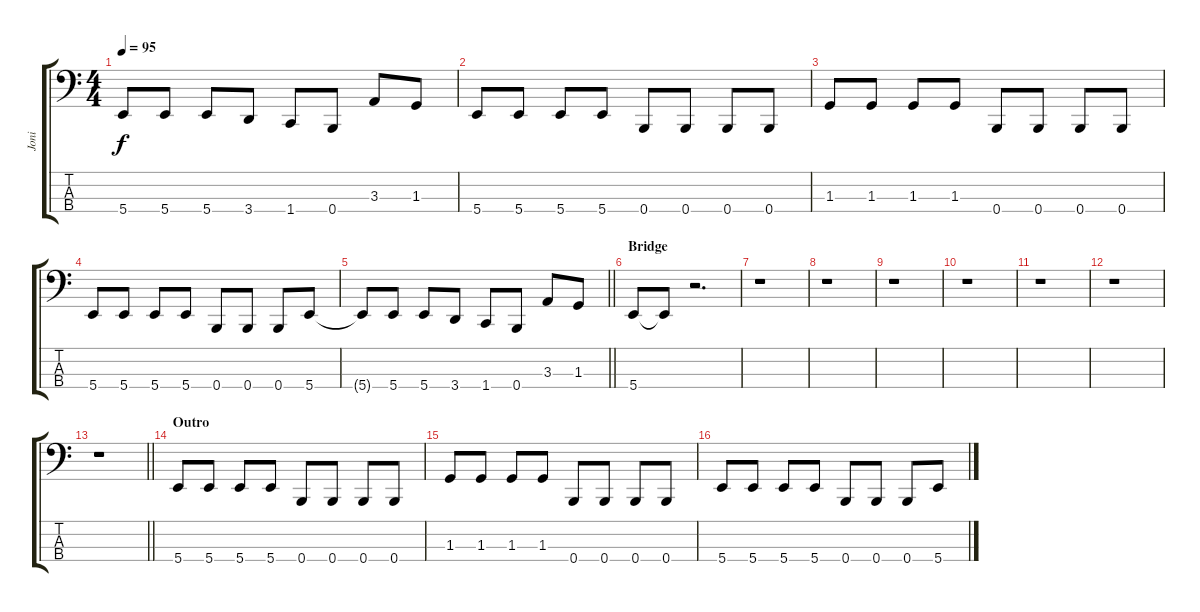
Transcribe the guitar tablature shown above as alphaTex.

\track ("Joni" "Joni") {instrument electricbassfinger}
\staff {score tabs}
\tuning (E2 B1 Gb1 B0) {hide}
\ts (4 4)
\tempo 95
\clef f4
\ks c
5.4{t}.8{dy f} 5.4.8 5.4.8 3.4.8 1.4.8 0.4.8 3.3.8 1.3.8 |
5.4.8 5.4.8 5.4.8 5.4.8 0.4.8 0.4.8 0.4.8 0.4.8 |
1.3.8 1.3.8 1.3.8 1.3.8 0.4.8 0.4.8 0.4.8 0.4.8 |
5.4.8 5.4.8 5.4.8 5.4.8 0.4.8 0.4.8 0.4.8 5.4.8 |
\barLineRight lightlight
5.4{t}.8 5.4.8 5.4.8 3.4.8 1.4.8 0.4.8 3.3.8 1.3.8 |
\section ("" "Bridge")
5.4.8 5.4{t}.8 r.2{d} |
r.1 |
r.1 |
r.1 |
r.1 |
r.1 |
r.1 |
\barLineRight lightlight
r.1 |
\section ("" "Outro")
5.4.8 5.4.8 5.4.8 5.4.8 0.4.8 0.4.8 0.4.8 0.4.8 |
1.3.8 1.3.8 1.3.8 1.3.8 0.4.8 0.4.8 0.4.8 0.4.8 |
5.4.8 5.4.8 5.4.8 5.4.8 0.4.8 0.4.8 0.4.8 5.4.8
